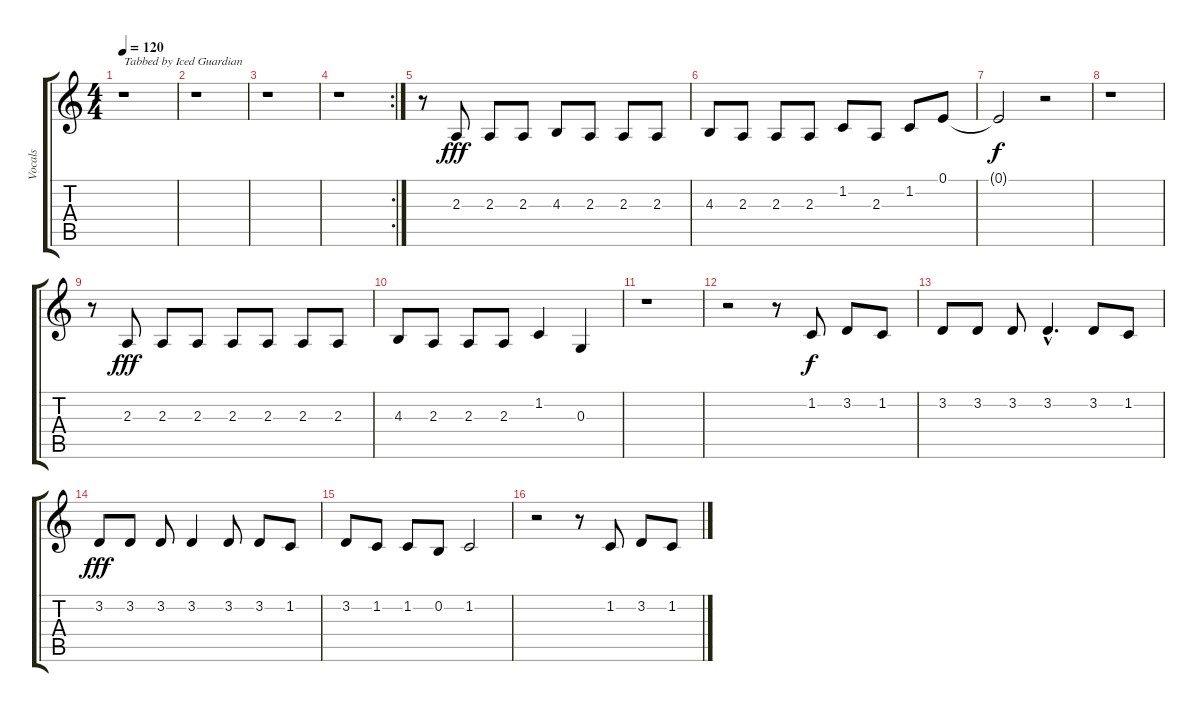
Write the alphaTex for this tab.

\track ("Vocals" "Vocals") {instrument altosax}
\staff {score tabs}
\tuning (E4 B3 G3 D3 A2 E2) {hide}
\ts (4 4)
\tempo 120
\clef g2
\ks c
r.1{txt "Tabbed by Iced Guardian" dy fff instrument altosax} |
r.1 |
r.1 |
\rc 2
r.1 |
r.8 2.3.8 2.3.8 2.3.8 4.3.8 2.3.8 2.3.8 2.3.8 |
4.3.8 2.3.8 2.3.8 2.3.8 1.2.8 2.3.8 1.2.8 0.1.8 |
0.1{t}.2{dy f} r.2 |
r.1 |
r.8 2.3.8{dy fff} 2.3.8 2.3.8 2.3.8 2.3.8 2.3.8 2.3.8 |
4.3.8 2.3.8 2.3.8 2.3.8 1.2.4 0.3.4 |
r.1 |
r.2 r.8 1.2.8{dy f} 3.2.8 1.2.8 |
3.2.8 3.2.8 3.2.8 3.2{hac}.4{d} 3.2.8 1.2.8 |
3.2.8{dy fff} 3.2.8 3.2.8 3.2.4 3.2.8 3.2.8 1.2.8 |
3.2.8 1.2.8 1.2.8 0.2.8 1.2.2 |
r.2 r.8 1.2.8 3.2.8 1.2.8
